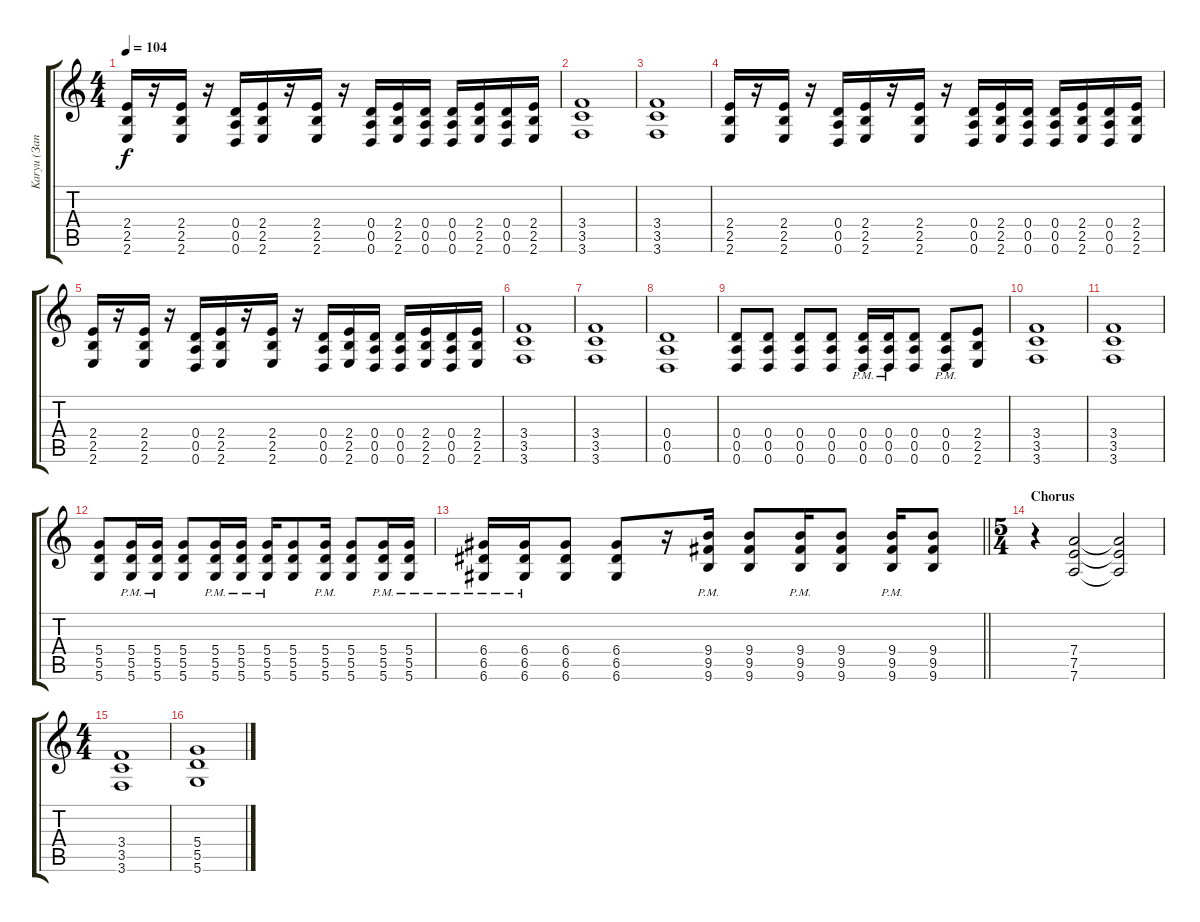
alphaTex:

\track ("Karyu (Заполнение)" "Karyu (Зап") {instrument distortionguitar}
\staff {score tabs}
\tuning (E4 B3 G3 D3 A2 D2) {hide}
\ts (4 4)
\tempo 104
\clef g2
\ks c
(2.4 2.5 2.6).16{dy f} r.16 (2.4 2.5 2.6).16 r.16 (0.4 0.5 0.6).16 (2.4 2.5 2.6).16 r.16 (2.4 2.5 2.6).16 r.16 (0.4 0.5 0.6).16 (2.4 2.5 2.6).16 (0.4 0.5 0.6).16 (0.4 0.5 0.6).16 (2.4 2.5 2.6).16 (0.4 0.5 0.6).16 (2.4 2.5 2.6).16 |
(3.4 3.5 3.6).1 |
(3.4 3.5 3.6).1 |
(2.4 2.5 2.6).16 r.16 (2.4 2.5 2.6).16 r.16 (0.4 0.5 0.6).16 (2.4 2.5 2.6).16 r.16 (2.4 2.5 2.6).16 r.16 (0.4 0.5 0.6).16 (2.4 2.5 2.6).16 (0.4 0.5 0.6).16 (0.4 0.5 0.6).16 (2.4 2.5 2.6).16 (0.4 0.5 0.6).16 (2.4 2.5 2.6).16 |
(2.4 2.5 2.6).16 r.16 (2.4 2.5 2.6).16 r.16 (0.4 0.5 0.6).16 (2.4 2.5 2.6).16 r.16 (2.4 2.5 2.6).16 r.16 (0.4 0.5 0.6).16 (2.4 2.5 2.6).16 (0.4 0.5 0.6).16 (0.4 0.5 0.6).16 (2.4 2.5 2.6).16 (0.4 0.5 0.6).16 (2.4 2.5 2.6).16 |
(3.4 3.5 3.6).1 |
(3.4 3.5 3.6).1 |
(0.4 0.5 0.6).1 |
(0.4 0.5 0.6).8 (0.4 0.5 0.6).8 (0.4 0.5 0.6).8 (0.4 0.5 0.6).8 (0.4{pm} 0.5{pm} 0.6{pm}).16 (0.4{pm} 0.5{pm} 0.6{pm}).16 (0.4 0.5 0.6).8 (0.4{pm} 0.5{pm} 0.6{pm}).8 (2.4 2.5 2.6).8 |
(3.4 3.5 3.6).1 |
(3.4 3.5 3.6).1 |
(5.4 5.5 5.6).8 (5.4{pm} 5.5{pm} 5.6{pm}).16 (5.4{pm} 5.5{pm} 5.6{pm}).16 (5.4 5.5 5.6).8 (5.4{pm} 5.5{pm} 5.6{pm}).16 (5.4{pm} 5.5{pm} 5.6{pm}).16 (5.4{pm} 5.5{pm} 5.6{pm}).16 (5.4 5.5 5.6).8 (5.4{pm} 5.5{pm} 5.6{pm}).16 (5.4 5.5 5.6).8 (5.4{pm} 5.5{pm} 5.6{pm}).16 (5.4{pm} 5.5{pm} 5.6{pm}).16 |
\barLineRight lightlight
(6.4{pm} 6.5{pm} 6.6{pm}).16 (6.4{pm} 6.5{pm} 6.6{pm}).16 (6.4 6.5 6.6).8 (6.4 6.5 6.6).8 r.16 (9.4{pm} 9.5{pm} 9.6{pm}).16 (9.4 9.5 9.6).8 (9.4{pm} 9.5{pm} 9.6{pm}).16 (9.4 9.5 9.6).8 (9.4{pm} 9.5{pm} 9.6{pm}).16 (9.4 9.5 9.6).8 |
\ts (5 4)
\section ("" "Chorus")
\ks aminor
r.4 (7.4 7.5 7.6).2 (7.4{t} 7.5{t} 7.6{t}).2 |
\ts (4 4)
\ks c
(3.4 3.5 3.6).1 |
(5.4 5.5 5.6).1
